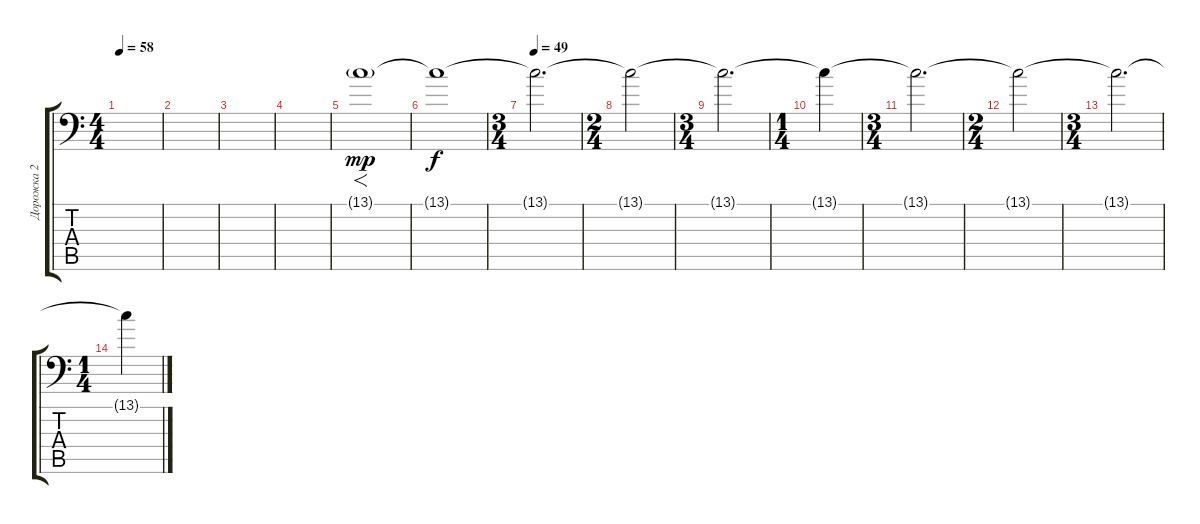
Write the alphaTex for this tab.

\track ("Дорожка 2" "Дорожка 2") {instrument pad8sweep}
\staff {score tabs}
\tuning (B3 Gb3 D3 A2 E2 A1) {hide}
\ts (4 4)
\tempo 58
\clef f4
\ks c
|
|
|
|
13.1{g}.1{f dy mp} |
13.1{t}.1{dy f} |
\ts (3 4)
\tempo 49
13.1{t}.2{d} |
\ts (2 4)
13.1{t}.2 |
\ts (3 4)
13.1{t}.2{d} |
\ts (1 4)
13.1{t}.4 |
\ts (3 4)
13.1{t}.2{d} |
\ts (2 4)
13.1{t}.2 |
\ts (3 4)
13.1{t}.2{d} |
\ts (1 4)
13.1{t}.4
